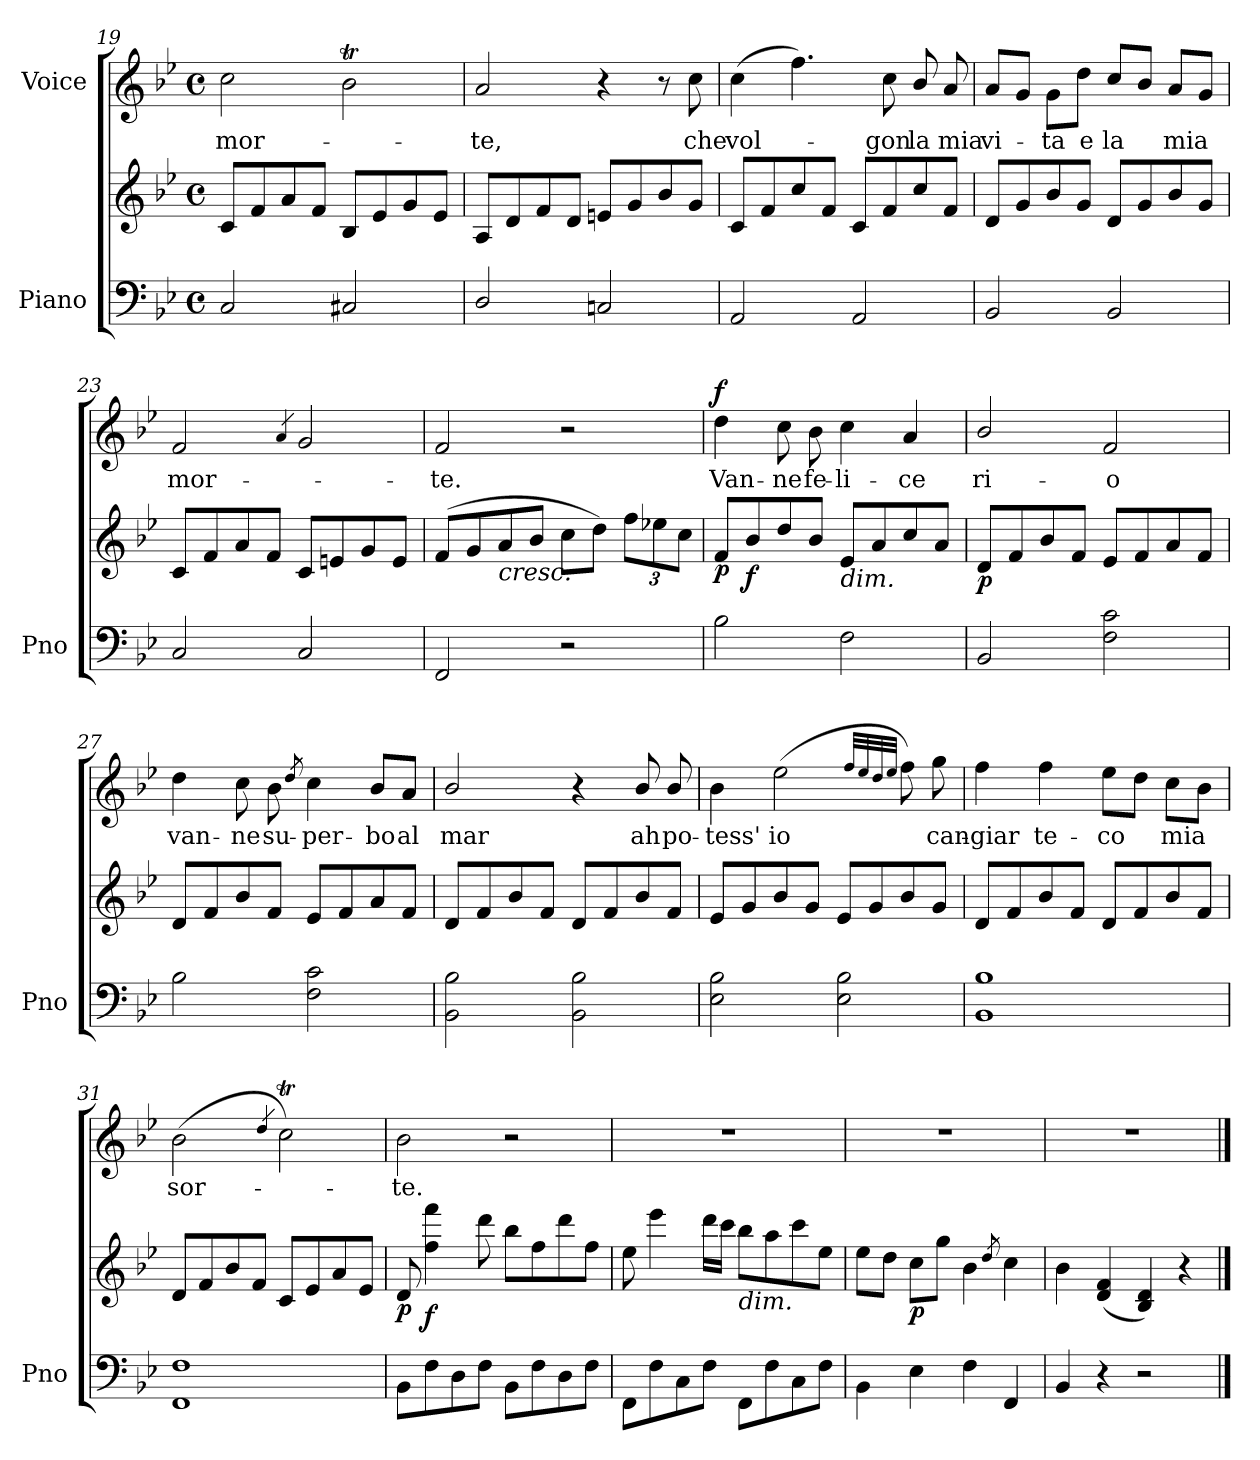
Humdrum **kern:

**kern	**kern	**dynam	**kern	**text	**dynam
*part2	*part2	*part2	*part1	*part1	*part1
*staff3	*staff2	*staff2/3	*staff1	*staff1	*staff1
*I"Piano	*	*	*I"Voice	*	*
*I'Pno	*	*	*	*	*
*clefF4	*clefG2	*	*clefG2	*	*
*k[b-e-]	*k[b-e-]	*	*k[b-e-]	*	*
*M4/4	*M4/4	*	*M4/4	*	*
*met(c)	*met(c)	*	*met(c)	*	*
=19	=19	=19	=19	=19	=19
!	!	!	!	!LO:LY:b	!
2C/	8c/L	.	2cc\	mor-	.
.	8f/	.	.	.	.
.	8a/	.	.	.	.
.	8f/J	.	.	.	.
2C#X/	8B-/L	.	2b-T\	.	.
.	8e-/	.	.	.	.
.	8g/	.	.	.	.
.	8e-/J	.	.	.	.
=20	=20	=20	=20	=20	=20
!	!	!	!	!LO:LY:b	!
2D/	8A/L	.	2a/	-te,	.
.	8d/	.	.	.	.
.	8f/	.	.	.	.
.	8d/J	.	.	.	.
2Cn/	8en/L	.	4r	.	.
.	8g/	.	.	.	.
.	8b-/	.	8r	.	.
!	!	!	!	!LO:LY:b	!
.	8g/J	.	8cc\	che	.
!!LO:PB:g=z
=21	=21	=21	=21	=21	=21
!	!	!	!	!LO:LY:b	!
2AA/	8c/L	.	(>4cc\	vol-	.
.	8f/	.	.	.	.
.	8cc/	.	4.ff\)	.	.
.	8f/J	.	.	.	.
2AA/	8c/L	.	.	.	.
!	!	!	!	!LO:LY:b	!
.	8f/	.	8cc\	-gon	.
!	!	!	!	!LO:LY:b	!
.	8cc/	.	8b-/	la	.
!	!	!	!	!LO:LY:b	!
.	8f/J	.	8a/	mia	.
=22	=22	=22	=22	=22	=22
!	!	!	!	!LO:LY:b	!
2BB-/	8d/L	.	8a/L	vi-	.
.	8g/	.	8g/J	.	.
!	!	!	!	!LO:LY:b	!
.	8b-/	.	8g\L	-ta	.
!	!	!	!	!LO:LY:b	!
.	8g/J	.	8dd\J	e	.
!	!	!	!	!LO:LY:b	!
2BB-/	8d/L	.	8cc/L	la	.
.	8g/	.	8b-/J	.	.
!	!	!	!	!LO:LY:b	!
.	8b-/	.	8a/L	mia	.
.	8g/J	.	8g/J	.	.
=23	=23	=23	=23	=23	=23
!	!	!	!	!LO:LY:b	!
2C/	8c/L	.	2f/	mor-	.
.	8f/	.	.	.	.
.	8a/	.	.	.	.
.	8f/J	.	.	.	.
.	.	.	4qa/	.	.
2C/	8c/L	.	2g/	.	.
.	8en/	.	.	.	.
.	8g/	.	.	.	.
.	8e/J	.	.	.	.
=24	=24	=24	=24	=24	=24
!	!	!	!	!LO:LY:b	!
2FF/	(>8f/L	.	2f/	-te.	.
.	8g/	.	.	.	.
!	!LO:TX:b:i:t=cresc.	!	!	!	!
.	8a/	.	.	.	.
.	8b-/J	.	.	.	.
2r	8cc\L	.	2r	.	.
.	8dd\J)	.	.	.	.
*	*Xbrackettup	*	*	*	*
.	12ff\L	.	.	.	.
.	12ee-X\	.	.	.	.
.	12cc\J	.	.	.	.
!!LO:LB:g=z
=25	=25	=25	=25	=25	=25
!	!	!LO:DY:b	!	!LO:LY:b	!LO:DY:a
2B-\	8f/L	p	4dd\	Van-	f
!	!	!LO:DY:b	!	!	!
.	8b-/	f	.	.	.
!	!	!	!	!LO:LY:b	!
.	8dd/	.	8cc\	-ne	.
!	!	!	!	!LO:LY:b	!
.	8b-/J	.	8b-\	fe-	.
!	!LO:TX:b:i:t=dim.	!	!	!	!
!	!	!	!	!LO:LY:b	!
2F\	8e-/L	.	4cc\	-li-	.
.	8a/	.	.	.	.
!	!	!	!	!LO:LY:b	!
.	8cc/	.	4a/	-ce	.
.	8a/J	.	.	.	.
=26	=26	=26	=26	=26	=26
!	!	!LO:DY:b	!	!LO:LY:b	!
2BB-/	8d/L	p	2b-/	ri-	.
.	8f/	.	.	.	.
.	8b-/	.	.	.	.
.	8f/J	.	.	.	.
!	!	!	!	!LO:LY:b	!
2F\ 2c\	8e-/L	.	2f/	-o	.
.	8f/	.	.	.	.
.	8a/	.	.	.	.
.	8f/J	.	.	.	.
=27	=27	=27	=27	=27	=27
!	!	!	!	!LO:LY:b	!
2B-\	8d/L	.	4dd\	van-	.
.	8f/	.	.	.	.
!	!	!	!	!LO:LY:b	!
.	8b-/	.	8cc\	-ne	.
!	!	!	!	!LO:LY:b	!
.	8f/J	.	8b-\	su-	.
.	.	.	8qdd/	.	.
!	!	!	!	!LO:LY:b	!
2F\ 2c\	8e-/L	.	4cc\	-per-	.
.	8f/	.	.	.	.
!	!	!	!	!LO:LY:b	!
.	8a/	.	8b-/L	-bo	.
!	!	!	!	!LO:LY:b	!
.	8f/J	.	8a/J	al	.
=28	=28	=28	=28	=28	=28
!	!	!	!	!LO:LY:b	!
2BB-\ 2B-\	8d/L	.	2b-/	mar	.
.	8f/	.	.	.	.
.	8b-/	.	.	.	.
.	8f/J	.	.	.	.
2BB-\ 2B-\	8d/L	.	4r	.	.
.	8f/	.	.	.	.
!	!	!	!	!LO:LY:b	!
.	8b-/	.	8b-/	ah	.
!	!	!	!	!LO:LY:b	!
.	8f/J	.	8b-/	po-	.
!!LO:LB:g=z
=29	=29	=29	=29	=29	=29
!	!	!	!	!LO:LY:b	!
2E-\ 2B-\	8e-/L	.	4b-\	-tess'	.
.	8g/	.	.	.	.
!	!	!	!	!LO:LY:b	!
.	8b-/	.	(>2ee-\	io	.
.	8g/J	.	.	.	.
2E-\ 2B-\	8e-/L	.	.	.	.
.	8g/	.	.	.	.
.	.	.	32qff/LLL	.	.
.	.	.	32qee-/	.	.
.	.	.	32qdd/	.	.
.	.	.	32qee-/JJJ	.	.
.	8b-/	.	8ff\)	.	.
!	!	!	!	!LO:LY:b	!
.	8g/J	.	8gg\	can-	.
=30	=30	=30	=30	=30	=30
!	!	!	!	!LO:LY:b	!
1BB- 1B-	8d/L	.	4ff\	-giar	.
.	8f/	.	.	.	.
!	!	!	!	!LO:LY:b	!
.	8b-/	.	4ff\	te-	.
.	8f/J	.	.	.	.
!	!	!	!	!LO:LY:b	!
.	8d/L	.	8ee-\L	-co	.
.	8f/	.	8dd\J	.	.
!	!	!	!	!LO:LY:b	!
.	8b-/	.	8cc\L	mia	.
.	8f/J	.	8b-\J	.	.
=31	=31	=31	=31	=31	=31
!	!	!	!	!LO:LY:b	!
1FF 1F	8d/L	.	(>2b-\	sor-	.
.	8f/	.	.	.	.
.	8b-/	.	.	.	.
.	8f/J	.	.	.	.
.	.	.	4qdd/	.	.
.	8c/L	.	2ccT\)	.	.
.	8e-/	.	.	.	.
.	8a/	.	.	.	.
.	8e-/J	.	.	.	.
=32	=32	=32	=32	=32	=32
!	!	!LO:DY:b	!	!LO:LY:b	!
8BB-\L	8d/	p	2b-\	-te.	.
!	!	!LO:DY:b	!	!	!
8F\	4ff\ 4fff\	f	.	.	.
8D\	.	.	.	.	.
8F\J	8ddd\	.	.	.	.
8BB-\L	8bb-\L	.	2r	.	.
8F\	8ff\	.	.	.	.
8D\	8ddd\	.	.	.	.
8F\J	8ff\J	.	.	.	.
!!LO:LB:g=z
=33	=33	=33	=33	=33	=33
8FF\L	8ee-\	.	1r	.	.
8F\	4eee-\	.	.	.	.
8C\	.	.	.	.	.
8F\J	16ddd\LL	.	.	.	.
.	16ccc\JJ	.	.	.	.
!	!LO:TX:b:i:t=dim.	!	!	!	!
8FF\L	8bb-\L	.	.	.	.
8F\	8aa\	.	.	.	.
8C\	8ccc\	.	.	.	.
8F\J	8ee-\J	.	.	.	.
=34	=34	=34	=34	=34	=34
4BB-\	8ee-\L	.	1r	.	.
.	8dd\J	.	.	.	.
!	!	!LO:DY:b	!	!	!
4E-\	8cc\L	p	.	.	.
.	8gg\J	.	.	.	.
4F\	4b-\	.	.	.	.
.	8qdd/	.	.	.	.
4FF/	4cc\	.	.	.	.
=35	=35	=35	=35	=35	=35
4BB-/	4b-\	.	1r	.	.
4r	(<4d/ 4f/	.	.	.	.
2r	4B-/ 4d/)	.	.	.	.
.	4r	.	.	.	.
==	==	==	==	==	==
*-	*-	*-	*-	*-	*-
